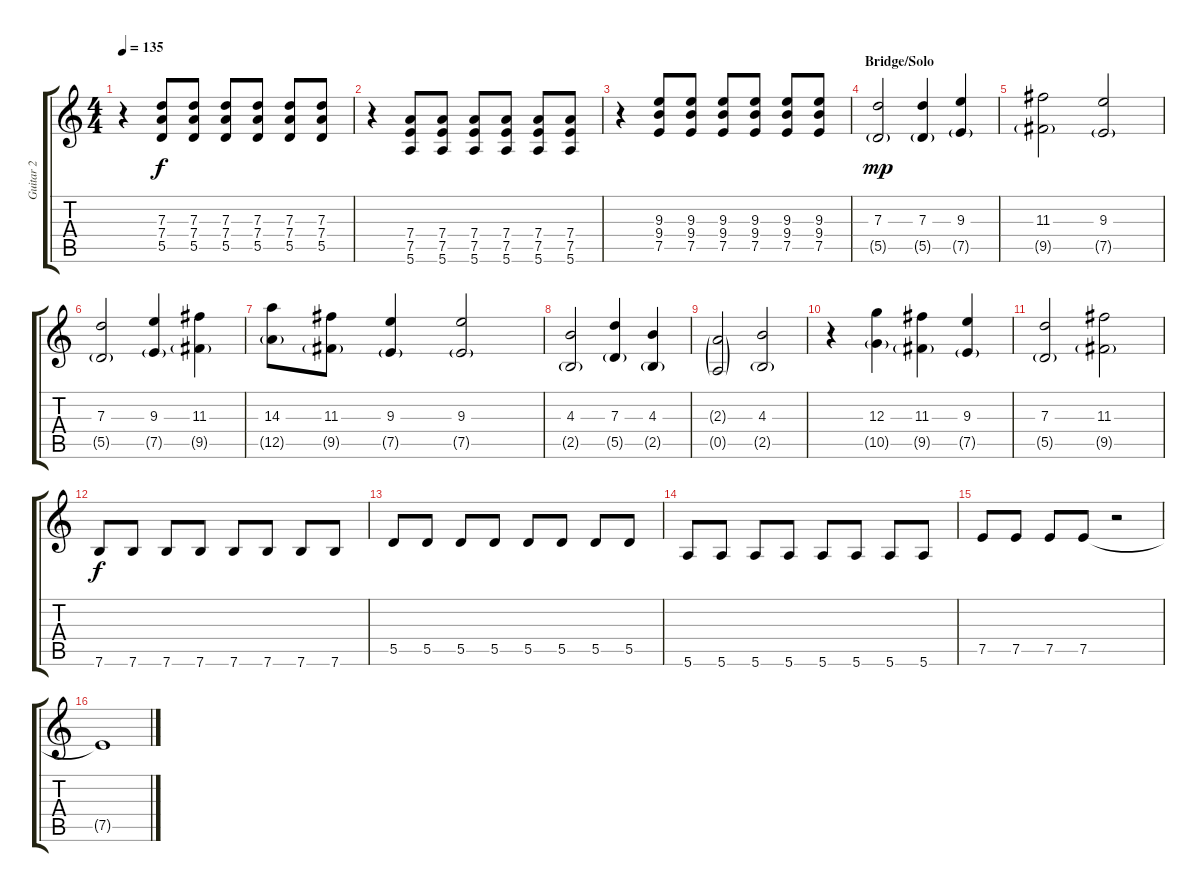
\track ("Guitar 2" "Guitar 2") {instrument acousticguitarnylon}
\staff {score tabs}
\tuning (E4 B3 G3 D3 A2 E2) {hide}
\ts (4 4)
\tempo 135
\clef g2
\ks c
r.4{dy f} (7.3 7.4 5.5).8 (7.3 7.4 5.5).8 (7.3 7.4 5.5).8 (7.3 7.4 5.5).8 (7.3 7.4 5.5).8 (7.3 7.4 5.5).8 |
r.4 (7.4 7.5 5.6).8 (7.4 7.5 5.6).8 (7.4 7.5 5.6).8 (7.4 7.5 5.6).8 (7.4 7.5 5.6).8 (7.4 7.5 5.6).8 |
r.4 (9.3 9.4 7.5).8 (9.3 9.4 7.5).8 (9.3 9.4 7.5).8 (9.3 9.4 7.5).8 (9.3 9.4 7.5).8 (9.3 9.4 7.5).8 |
\section ("" "Bridge/Solo")
(7.3 5.5{g}).2{dy mp volume 10 instrument overdrivenguitar} (7.3 5.5{g}).4 (9.3 7.5{g}).4 |
(11.3 9.5{g}).2 (9.3 7.5{g}).2 |
(7.3 5.5{g}).2 (9.3 7.5{g}).4 (11.3 9.5{g}).4 |
(14.3 12.5{g}).8 (11.3 9.5{g}).8 (9.3 7.5{g}).4 (9.3 7.5{g}).2 |
(4.3 2.5{g}).2 (7.3 5.5{g}).4 (4.3 2.5{g}).4 |
(2.3{g} 0.5{g}).2 (4.3 2.5{g}).2 |
r.4 (12.3 10.5{g}).4 (11.3 9.5{g}).4 (9.3 7.5{g}).4 |
(7.3 5.5{g}).2 (11.3 9.5{g}).2 |
7.6.8{dy f volume 6 instrument acousticguitarnylon} 7.6.8 7.6.8 7.6.8 7.6.8 7.6.8 7.6.8 7.6.8 |
5.5.8 5.5.8 5.5.8 5.5.8 5.5.8 5.5.8 5.5.8 5.5.8 |
5.6.8 5.6.8 5.6.8 5.6.8 5.6.8 5.6.8 5.6.8 5.6.8 |
7.5.8 7.5.8 7.5.8 7.5.8 r.2 |
7.5{t}.1
